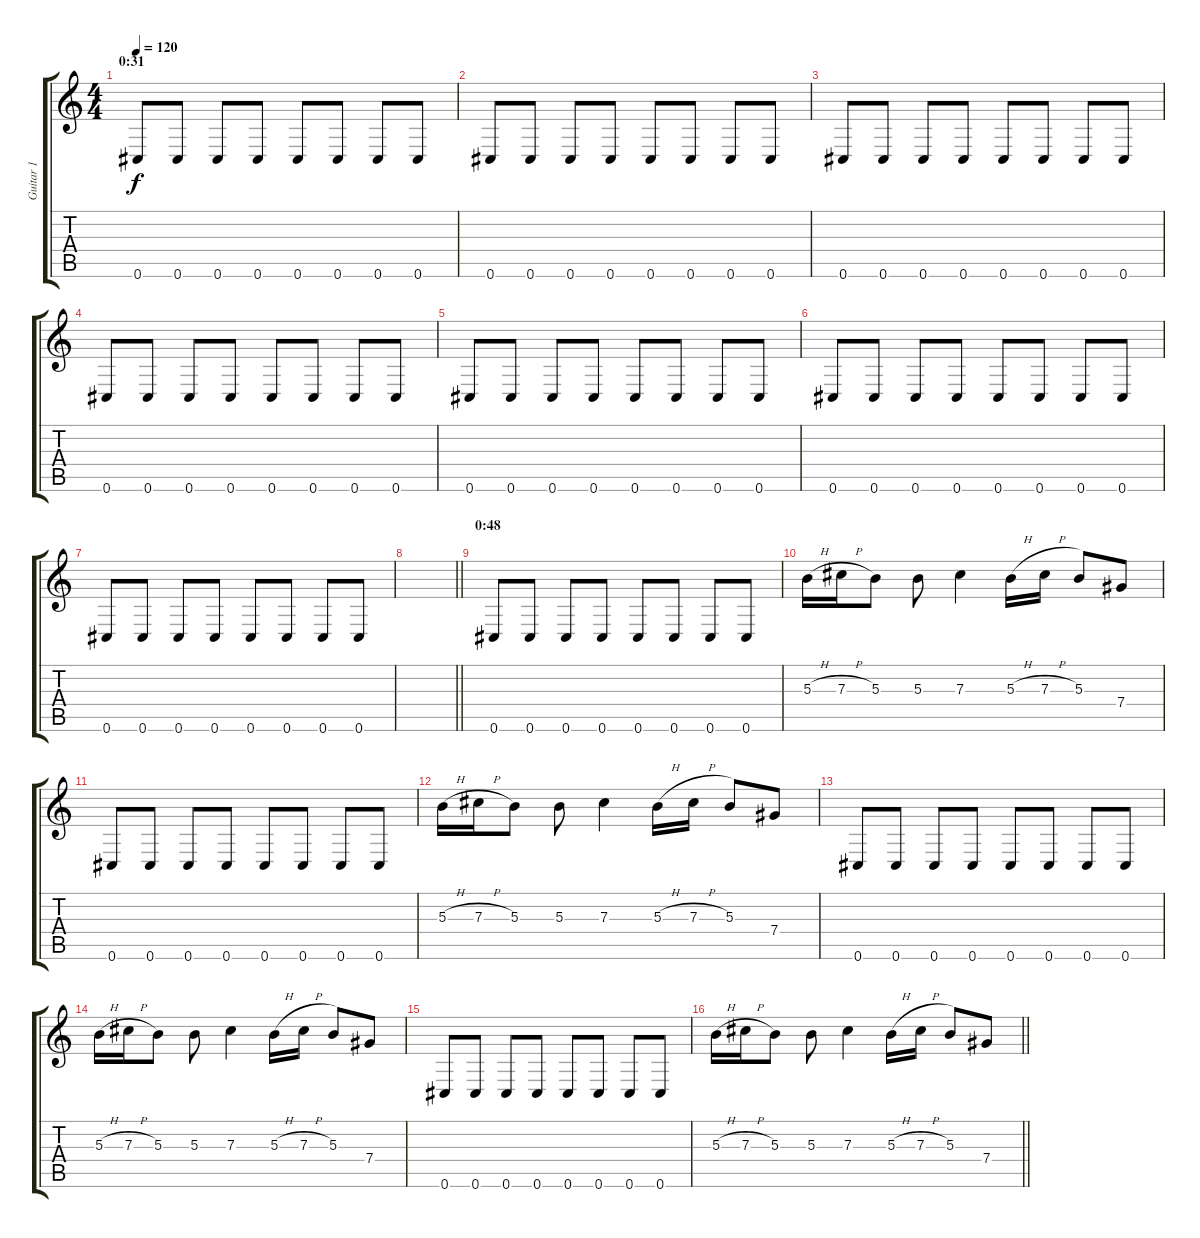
\track ("Guitar 1" "Guitar 1") {instrument distortionguitar}
\staff {score tabs}
\tuning (Eb4 Bb3 Gb3 Db3 Ab2 Db2) {hide}
\ts (4 4)
\section ("" "0:31")
\tempo 120
\clef g2
\ks c
0.6.8{dy f} 0.6.8 0.6.8 0.6.8 0.6.8 0.6.8 0.6.8 0.6.8 |
0.6.8 0.6.8 0.6.8 0.6.8 0.6.8 0.6.8 0.6.8 0.6.8 |
0.6.8 0.6.8 0.6.8 0.6.8 0.6.8 0.6.8 0.6.8 0.6.8 |
0.6.8 0.6.8 0.6.8 0.6.8 0.6.8 0.6.8 0.6.8 0.6.8 |
0.6.8 0.6.8 0.6.8 0.6.8 0.6.8 0.6.8 0.6.8 0.6.8 |
0.6.8 0.6.8 0.6.8 0.6.8 0.6.8 0.6.8 0.6.8 0.6.8 |
0.6.8 0.6.8 0.6.8 0.6.8 0.6.8 0.6.8 0.6.8 0.6.8 |
\barLineRight lightlight
|
\section ("" "0:48")
0.6.8 0.6.8 0.6.8 0.6.8 0.6.8 0.6.8 0.6.8 0.6.8 |
5.3{h}.16 7.3{h}.16 5.3.8 5.3.8 7.3.4 5.3{h}.16 7.3{h}.16 5.3.8 7.4.8 |
0.6.8 0.6.8 0.6.8 0.6.8 0.6.8 0.6.8 0.6.8 0.6.8 |
5.3{h}.16 7.3{h}.16 5.3.8 5.3.8 7.3.4 5.3{h}.16 7.3{h}.16 5.3.8 7.4.8 |
0.6.8 0.6.8 0.6.8 0.6.8 0.6.8 0.6.8 0.6.8 0.6.8 |
5.3{h}.16 7.3{h}.16 5.3.8 5.3.8 7.3.4 5.3{h}.16 7.3{h}.16 5.3.8 7.4.8 |
0.6.8 0.6.8 0.6.8 0.6.8 0.6.8 0.6.8 0.6.8 0.6.8 |
\barLineRight lightlight
5.3{h}.16 7.3{h}.16 5.3.8 5.3.8 7.3.4 5.3{h}.16 7.3{h}.16 5.3.8 7.4.8
